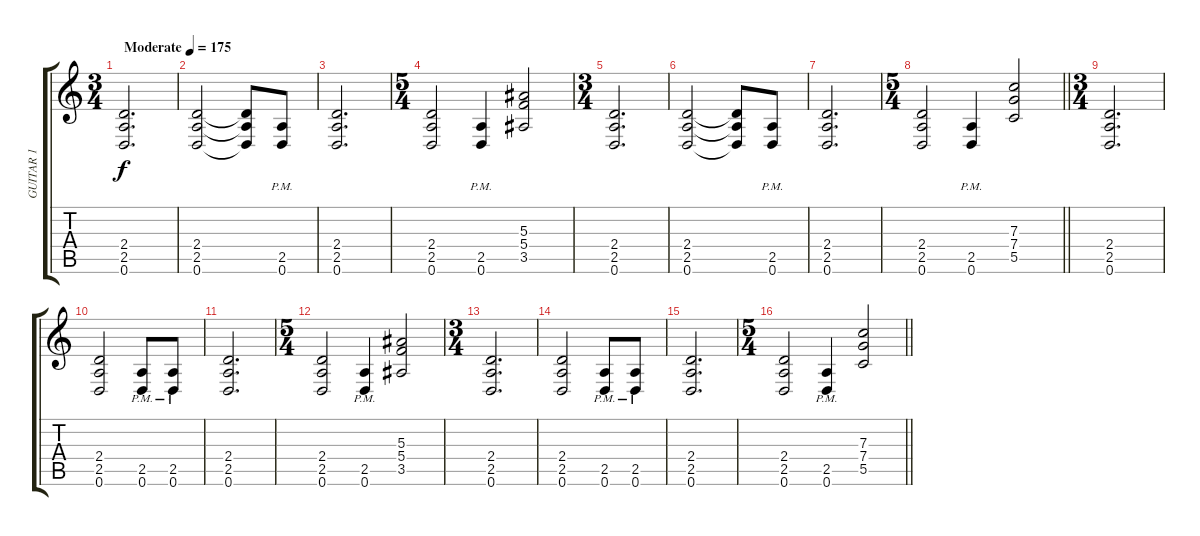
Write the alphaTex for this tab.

\track ("GUITAR 1" "GUITAR 1") {instrument overdrivenguitar}
\staff {score tabs}
\tuning (D4 A3 F3 C3 G2 D2) {hide}
\ts (3 4)
\tempo (175 "Moderate")
\clef g2
\ks c
(2.4 2.5 0.6).2{d dy f instrument overdrivenguitar} |
(2.4 2.5 0.6).2 (2.4{t} 2.5{t} 0.6{t}).8 (2.5{pm} 0.6{pm}).8 |
(2.4 2.5 0.6).2{d} |
\ts (5 4)
(2.4 2.5 0.6).2 (2.5{pm} 0.6{pm}).4 (5.3 5.4 3.5).2 |
\ts (3 4)
(2.4 2.5 0.6).2{d} |
(2.4 2.5 0.6).2 (2.4{t} 2.5{t} 0.6{t}).8 (2.5{pm} 0.6{pm}).8 |
(2.4 2.5 0.6).2{d} |
\ts (5 4)
\barLineRight lightlight
(2.4 2.5 0.6).2 (2.5{pm} 0.6{pm}).4 (7.3 7.4 5.5).2 |
\ts (3 4)
(2.4 2.5 0.6).2{d} |
(2.4 2.5 0.6).2 (2.5{pm} 0.6{pm}).8 (2.5{pm} 0.6{pm}).8 |
(2.4 2.5 0.6).2{d} |
\ts (5 4)
(2.4 2.5 0.6).2 (2.5{pm} 0.6{pm}).4 (5.3 5.4 3.5).2 |
\ts (3 4)
(2.4 2.5 0.6).2{d} |
(2.4 2.5 0.6).2 (2.5{pm} 0.6{pm}).8 (2.5{pm} 0.6{pm}).8 |
(2.4 2.5 0.6).2{d} |
\ts (5 4)
\barLineRight lightlight
(2.4 2.5 0.6).2 (2.5{pm} 0.6{pm}).4 (7.3 7.4 5.5).2
